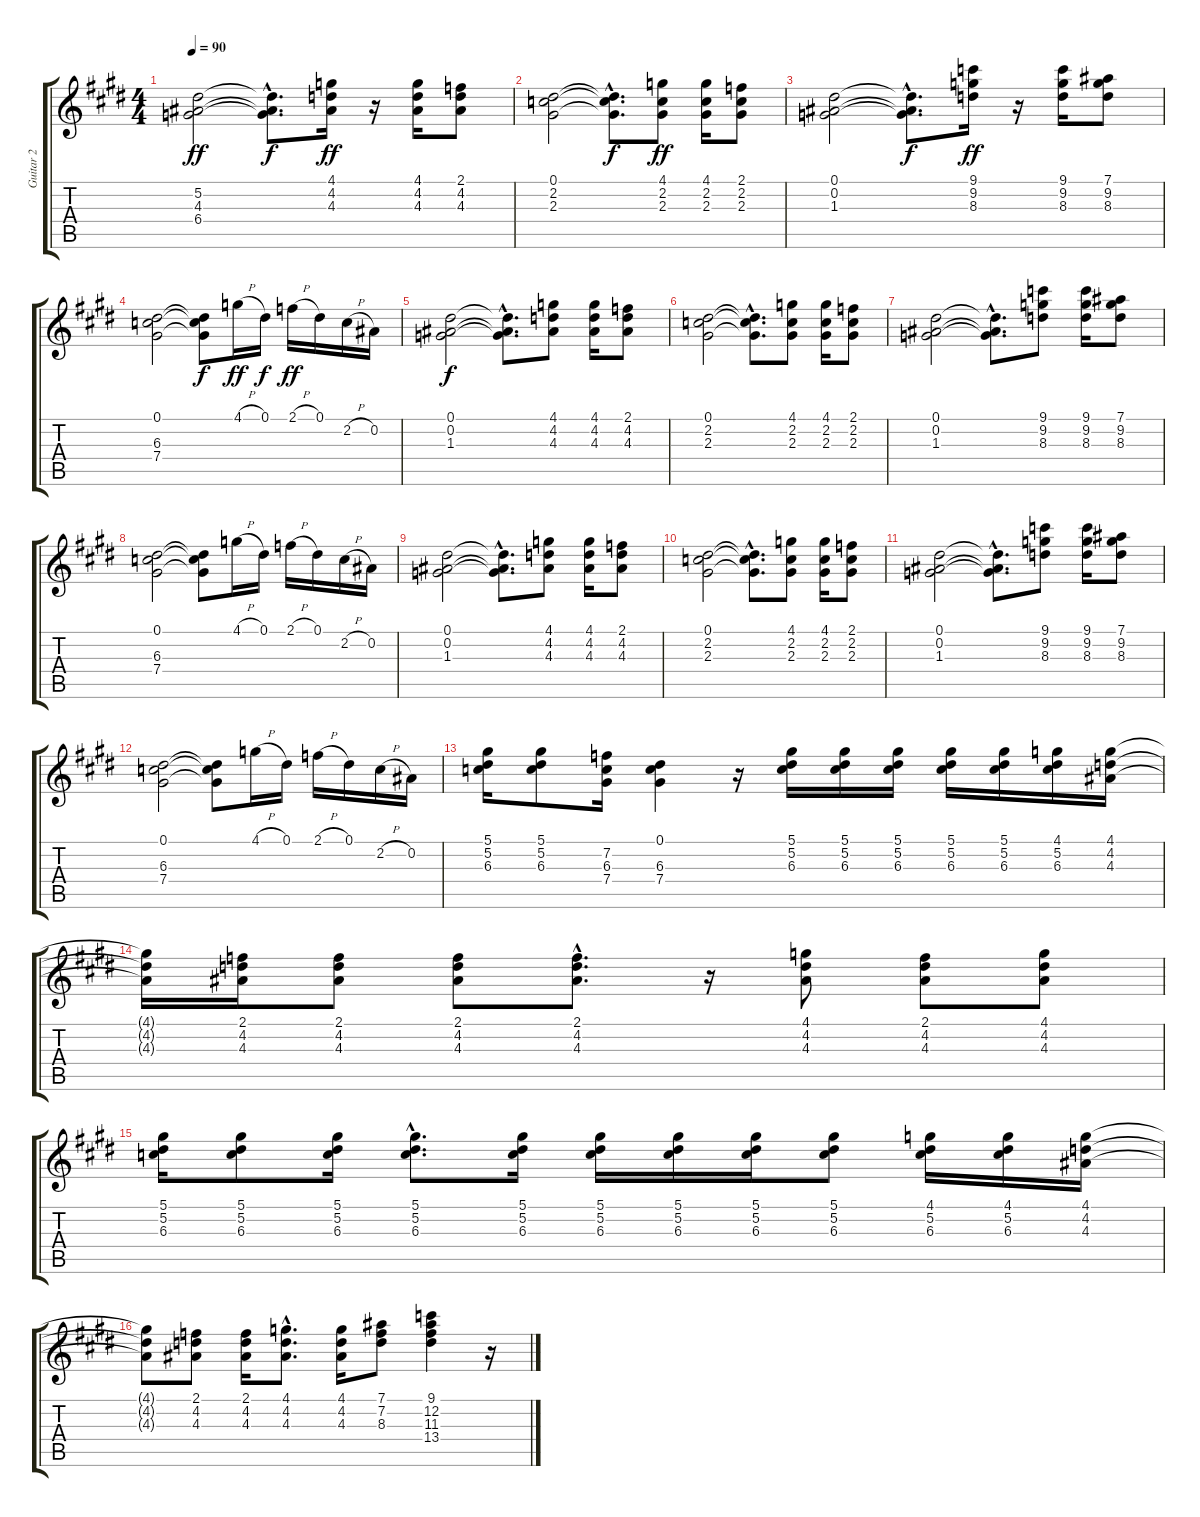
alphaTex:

\track ("Guitar 2" "Guitar 2") {instrument overdrivenguitar}
\staff {score tabs}
\tuning (Eb4 Bb3 Gb3 Db3 Ab2 Eb2) {hide}
\ts (4 4)
\tempo 90
\clef g2
\ks e
(5.2 4.3 6.4).2{dy ff instrument overdrivenguitar} (5.2{hac t} 4.3{hac t} 6.4{hac t}).8{d dy f} (4.1 4.2 4.3).16{dy ff} r.16 (4.1 4.2 4.3).16 (2.1 4.2 4.3).8 |
(0.1 2.2 2.3).2 (0.1{hac t} 2.2{hac t} 2.3{hac t}).8{d dy f} (4.1 2.2 2.3).8{dy ff} (4.1 2.2 2.3).16 (2.1 2.2 2.3).8 |
(0.1 0.2 1.3).2 (0.1{hac t} 0.2{hac t} 1.3{hac t}).8{d dy f} (9.1 9.2 8.3).16{dy ff} r.16 (9.1 9.2 8.3).16 (7.1 9.2 8.3).8 |
(0.1 6.3 7.4).2 (0.1{t} 6.3{t} 7.4{t}).8{dy f} 4.1{h}.16{dy ff} 0.1.16{dy f} 2.1{h}.16{dy ff} 0.1.16 2.2{h}.16 0.2.16 |
(0.1 0.2 1.3).2{dy f} (0.1{hac t} 0.2{hac t} 1.3{hac t}).8{d} (4.1 4.2 4.3).8 (4.1 4.2 4.3).16 (2.1 4.2 4.3).8 |
(0.1 2.2 2.3).2 (0.1{hac t} 2.2{hac t} 2.3{hac t}).8{d} (4.1 2.2 2.3).8 (4.1 2.2 2.3).16 (2.1 2.2 2.3).8 |
(0.1 0.2 1.3).2 (0.1{hac t} 0.2{hac t} 1.3{hac t}).8{d} (9.1 9.2 8.3).8 (9.1 9.2 8.3).16 (7.1 9.2 8.3).8 |
(0.1 6.3 7.4).2 (0.1{t} 6.3{t} 7.4{t}).8 4.1{h}.16 0.1.16 2.1{h}.16 0.1.16 2.2{h}.16 0.2.16 |
(0.1 0.2 1.3).2 (0.1{hac t} 0.2{hac t} 1.3{hac t}).8{d} (4.1 4.2 4.3).8 (4.1 4.2 4.3).16 (2.1 4.2 4.3).8 |
(0.1 2.2 2.3).2 (0.1{hac t} 2.2{hac t} 2.3{hac t}).8{d} (4.1 2.2 2.3).8 (4.1 2.2 2.3).16 (2.1 2.2 2.3).8 |
(0.1 0.2 1.3).2 (0.1{hac t} 0.2{hac t} 1.3{hac t}).8{d} (9.1 9.2 8.3).8 (9.1 9.2 8.3).16 (7.1 9.2 8.3).8 |
(0.1 6.3 7.4).2 (0.1{t} 6.3{t} 7.4{t}).8 4.1{h}.16 0.1.16 2.1{h}.16 0.1.16 2.2{h}.16 0.2.16 |
(5.1 5.2 6.3).16 (5.1 5.2 6.3).8 (7.2 6.3 7.4).16 (0.1 6.3 7.4).4 r.16 (5.1 5.2 6.3).16 (5.1 5.2 6.3).16 (5.1 5.2 6.3).16 (5.1 5.2 6.3).16 (5.1 5.2 6.3).16 (4.1 5.2 6.3).16 (4.1 4.2 4.3).16 |
(4.1{t} 4.2{t} 4.3{t}).16 (2.1 4.2 4.3).16 (2.1 4.2 4.3).8 (2.1 4.2 4.3).8 (2.1{hac} 4.2{hac} 4.3{hac}).8{d} r.16 (4.1 4.2 4.3).8 (2.1 4.2 4.3).8 (4.1 4.2 4.3).8 |
(5.1 5.2 6.3).16 (5.1 5.2 6.3).8 (5.1 5.2 6.3).16 (5.1{hac} 5.2{hac} 6.3{hac}).8{d} (5.1 5.2 6.3).16 (5.1 5.2 6.3).16 (5.1 5.2 6.3).16 (5.1 5.2 6.3).16 (5.1 5.2 6.3).8 (4.1 5.2 6.3).16 (4.1 5.2 6.3).16 (4.1 4.2 4.3).16 |
(4.1{t} 4.2{t} 4.3{t}).8 (2.1 4.2 4.3).8 (2.1 4.2 4.3).16 (4.1{hac} 4.2{hac} 4.3{hac}).8{d} (4.1 4.2 4.3).16 (7.1 7.2 8.3).8 (9.1 12.2 11.3 13.4).4 r.16
